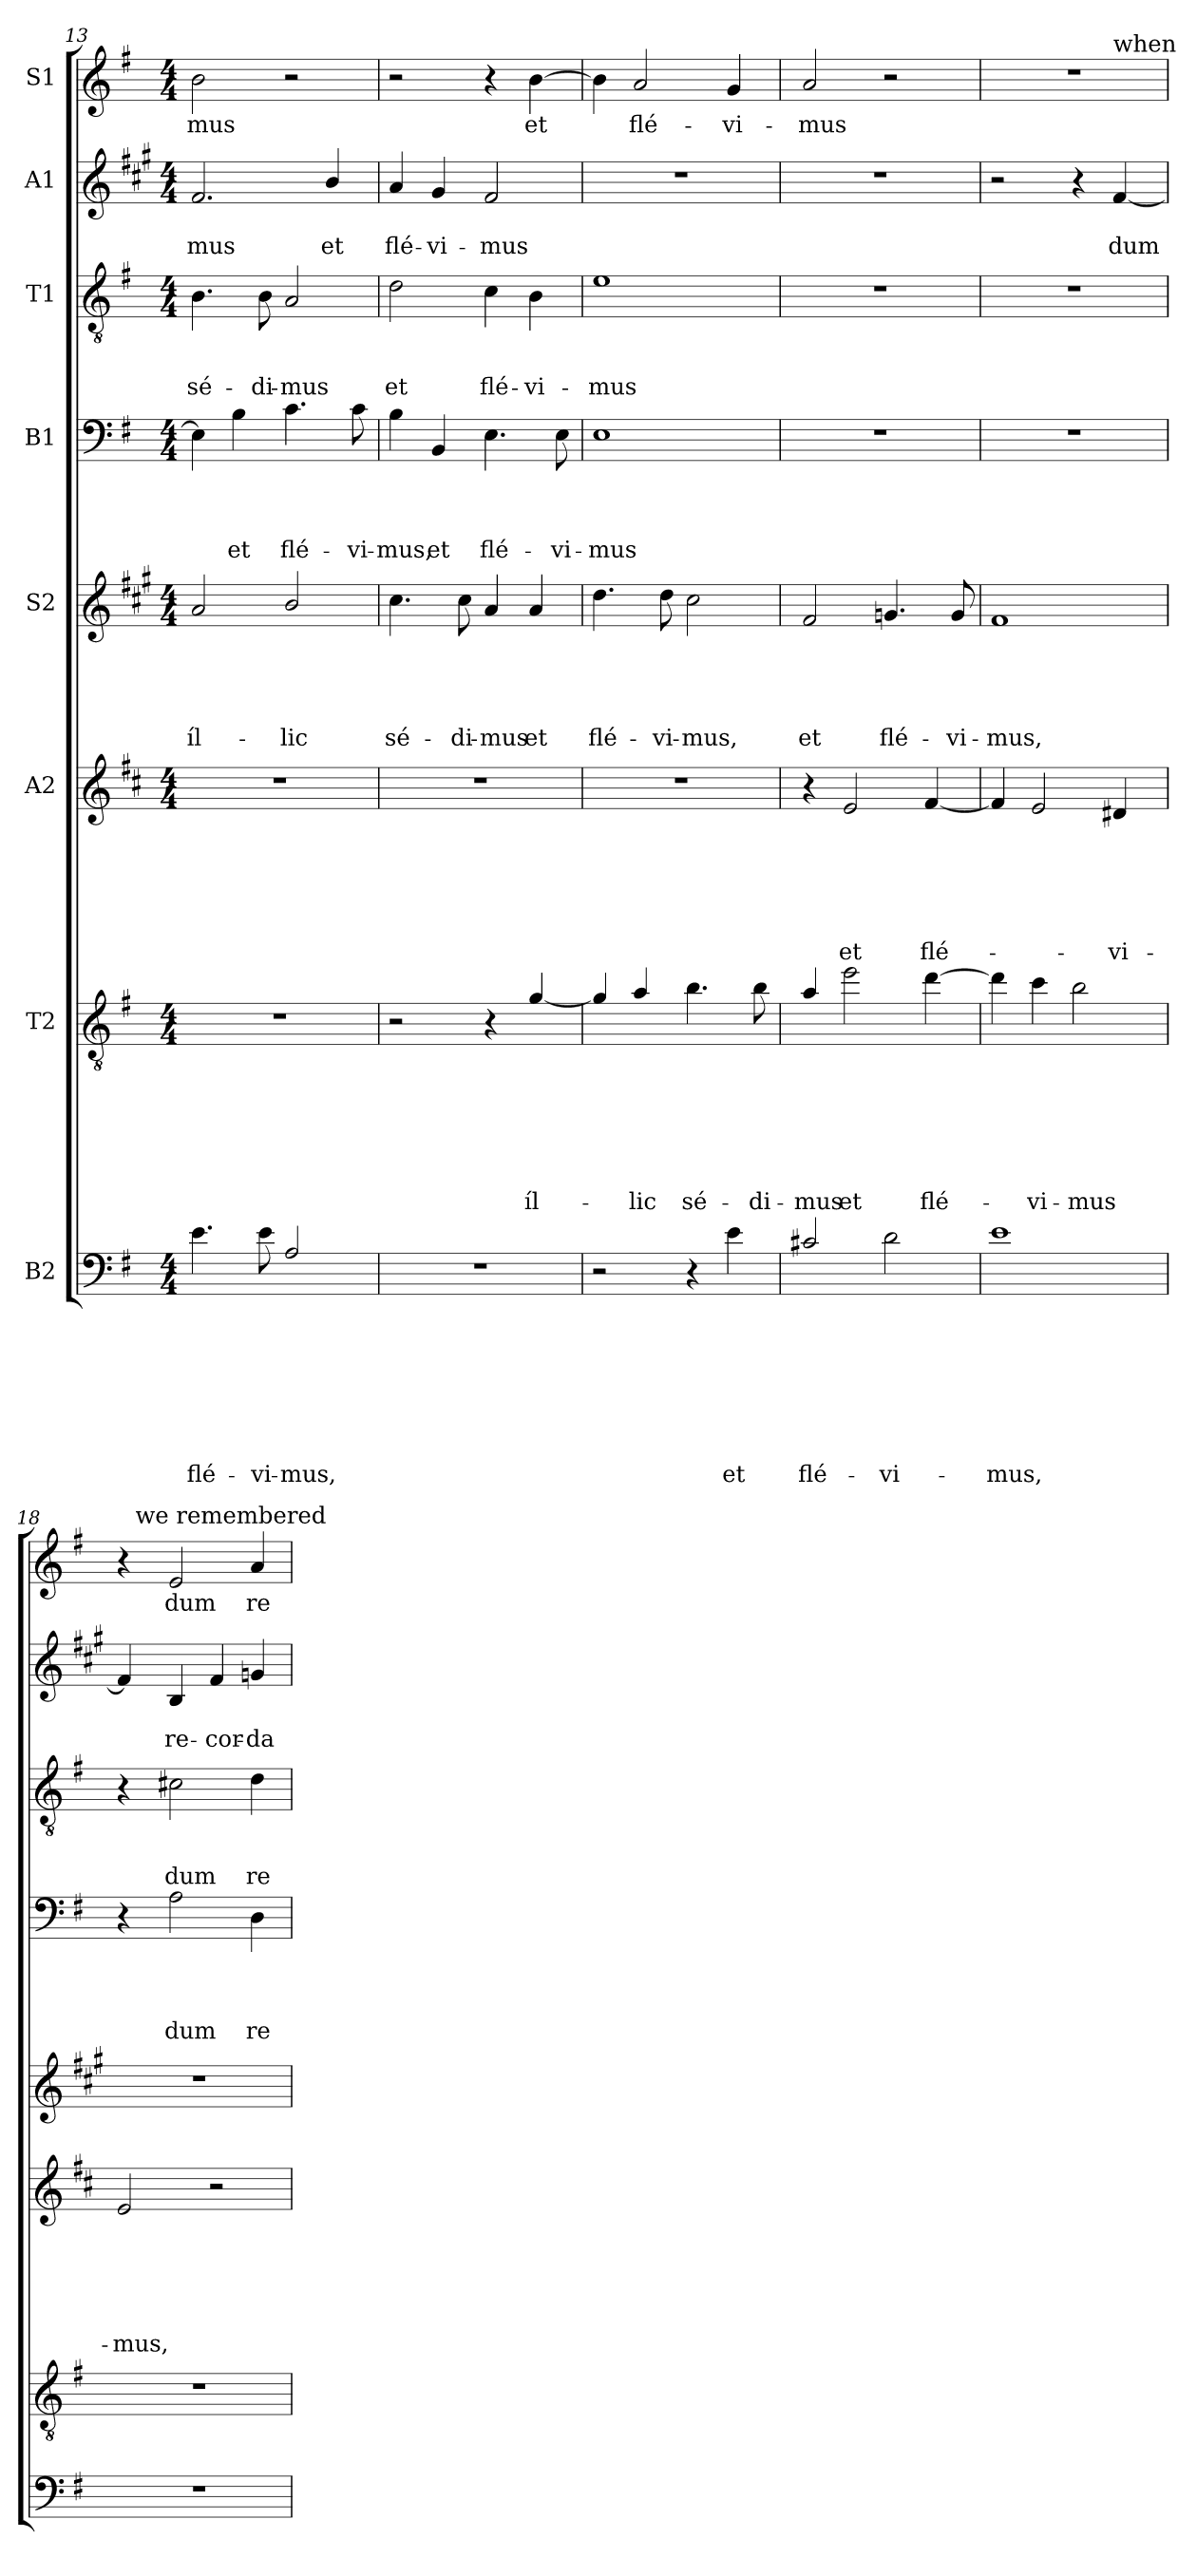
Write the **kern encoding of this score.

**kern	**text	**text	**text	**text	**text	**text	**text	**text	**kern	**text	**text	**text	**text	**text	**text	**text	**kern	**text	**text	**text	**text	**text	**text	**kern	**text	**text	**text	**text	**text	**kern	**text	**text	**text	**text	**kern	**text	**text	**text	**kern	**text	**text	**kern	**text
*part8	*part8	*part8	*part8	*part8	*part8	*part8	*part8	*part8	*part7	*part7	*part7	*part7	*part7	*part7	*part7	*part7	*part6	*part6	*part6	*part6	*part6	*part6	*part6	*part5	*part5	*part5	*part5	*part5	*part5	*part4	*part4	*part4	*part4	*part4	*part3	*part3	*part3	*part3	*part2	*part2	*part2	*part1	*part1
*staff8	*staff8	*staff8	*staff8	*staff8	*staff8	*staff8	*staff8	*staff8	*staff7	*staff7	*staff7	*staff7	*staff7	*staff7	*staff7	*staff7	*staff6	*staff6	*staff6	*staff6	*staff6	*staff6	*staff6	*staff5	*staff5	*staff5	*staff5	*staff5	*staff5	*staff4	*staff4	*staff4	*staff4	*staff4	*staff3	*staff3	*staff3	*staff3	*staff2	*staff2	*staff2	*staff1	*staff1
*I"B2	*	*	*	*	*	*	*	*	*I"T2	*	*	*	*	*	*	*	*I"A2	*	*	*	*	*	*	*I"S2	*	*	*	*	*	*I"B1	*	*	*	*	*I"T1	*	*	*	*I"A1	*	*	*I"S1	*
*clefF4	*	*	*	*	*	*	*	*	*clefGv2	*	*	*	*	*	*	*	*clefG2	*	*	*	*	*	*	*clefG2	*	*	*	*	*	*clefF4	*	*	*	*	*clefGv2	*	*	*	*clefG2	*	*	*clefG2	*
*ITrd7c12	*	*	*	*	*	*	*	*	*ITrd8c14	*	*	*	*	*	*	*	*ITrd4c7	*	*	*	*	*	*	*ITrd1c2	*	*	*	*	*	*	*	*	*	*	*	*	*	*	*ITrd1c2	*	*	*	*
*k[f#]	*	*	*	*	*	*	*	*	*k[f#]	*	*	*	*	*	*	*	*k[f#]	*	*	*	*	*	*	*k[f#]	*	*	*	*	*	*k[f#]	*	*	*	*	*k[f#]	*	*	*	*k[f#]	*	*	*k[f#]	*
*G:	*	*	*	*	*	*	*	*	*G:	*	*	*	*	*	*	*	*G:	*	*	*	*	*	*	*G:	*	*	*	*	*	*G:	*	*	*	*	*G:	*	*	*	*G:	*	*	*G:	*
*M4/4	*	*	*	*	*	*	*	*	*M4/4	*	*	*	*	*	*	*	*M4/4	*	*	*	*	*	*	*M4/4	*	*	*	*	*	*M4/4	*	*	*	*	*M4/4	*	*	*	*M4/4	*	*	*M4/4	*
=13	=13	=13	=13	=13	=13	=13	=13	=13	=13	=13	=13	=13	=13	=13	=13	=13	=13	=13	=13	=13	=13	=13	=13	=13	=13	=13	=13	=13	=13	=13	=13	=13	=13	=13	=13	=13	=13	=13	=13	=13	=13	=13	=13
!	!	!	!	!	!	!	!	!LO:LY:b	!	!	!	!	!	!	!	!	!	!	!	!	!	!	!	!	!	!	!	!	!LO:LY:b	!	!	!	!	!	!	!	!	!LO:LY:b	!	!	!LO:LY:b	!	!LO:LY:b
4.E\	.	.	.	.	.	.	.	flé-	1r	.	.	.	.	.	.	.	1r	.	.	.	.	.	.	2g/	.	.	.	.	íl-	4E\]	.	.	.	.	4.B\	.	.	sé-	2.e/	.	-mus	2b\	-mus
!	!	!	!	!	!	!	!	!	!	!	!	!	!	!	!	!	!	!	!	!	!	!	!	!	!	!	!	!	!	!	!	!	!	!LO:LY:b	!	!	!	!	!	!	!	!	!
.	.	.	.	.	.	.	.	.	.	.	.	.	.	.	.	.	.	.	.	.	.	.	.	.	.	.	.	.	.	4B\	.	.	.	et	.	.	.	.	.	.	.	.	.
!	!	!	!	!	!	!	!	!LO:LY:b	!	!	!	!	!	!	!	!	!	!	!	!	!	!	!	!	!	!	!	!	!	!	!	!	!	!	!	!	!	!LO:LY:b	!	!	!	!	!
8E\	.	.	.	.	.	.	.	-vi-	.	.	.	.	.	.	.	.	.	.	.	.	.	.	.	.	.	.	.	.	.	.	.	.	.	.	8B\	.	.	-di-	.	.	.	.	.
!	!	!	!	!	!	!	!	!LO:LY:b	!	!	!	!	!	!	!	!	!	!	!	!	!	!	!	!	!	!	!	!	!LO:LY:b	!	!	!	!	!LO:LY:b	!	!	!	!LO:LY:b	!	!	!	!	!
2AA/	.	.	.	.	.	.	.	-mus,	.	.	.	.	.	.	.	.	.	.	.	.	.	.	.	2a/	.	.	.	.	-lic	4.c\	.	.	.	flé-	2A/	.	.	-mus	.	.	.	2r	.
!	!	!	!	!	!	!	!	!	!	!	!	!	!	!	!	!	!	!	!	!	!	!	!	!	!	!	!	!	!	!	!	!	!	!	!	!	!	!	!	!	!LO:LY:b	!	!
.	.	.	.	.	.	.	.	.	.	.	.	.	.	.	.	.	.	.	.	.	.	.	.	.	.	.	.	.	.	.	.	.	.	.	.	.	.	.	4a/	.	et	.	.
!	!	!	!	!	!	!	!	!	!	!	!	!	!	!	!	!	!	!	!	!	!	!	!	!	!	!	!	!	!	!	!	!	!	!LO:LY:b	!	!	!	!	!	!	!	!	!
.	.	.	.	.	.	.	.	.	.	.	.	.	.	.	.	.	.	.	.	.	.	.	.	.	.	.	.	.	.	8c\	.	.	.	-vi-	.	.	.	.	.	.	.	.	.
=14	=14	=14	=14	=14	=14	=14	=14	=14	=14	=14	=14	=14	=14	=14	=14	=14	=14	=14	=14	=14	=14	=14	=14	=14	=14	=14	=14	=14	=14	=14	=14	=14	=14	=14	=14	=14	=14	=14	=14	=14	=14	=14	=14
!	!	!	!	!	!	!	!	!	!	!	!	!	!	!	!	!	!	!	!	!	!	!	!	!	!	!	!	!	!LO:LY:b	!	!	!	!	!LO:LY:b	!	!	!	!LO:LY:b	!	!	!LO:LY:b	!	!
1r	.	.	.	.	.	.	.	.	2r	.	.	.	.	.	.	.	1r	.	.	.	.	.	.	4.b\	.	.	.	.	sé-	4B\	.	.	.	-mus,	2d\	.	.	et	4g/	.	flé-	2r	.
!	!	!	!	!	!	!	!	!	!	!	!	!	!	!	!	!	!	!	!	!	!	!	!	!	!	!	!	!	!	!	!	!	!	!LO:LY:b	!	!	!	!	!	!	!LO:LY:b	!	!
.	.	.	.	.	.	.	.	.	.	.	.	.	.	.	.	.	.	.	.	.	.	.	.	.	.	.	.	.	.	4BB/	.	.	.	et	.	.	.	.	4f#/	.	-vi-	.	.
!	!	!	!	!	!	!	!	!	!	!	!	!	!	!	!	!	!	!	!	!	!	!	!	!	!	!	!	!	!LO:LY:b	!	!	!	!	!	!	!	!	!	!	!	!	!	!
.	.	.	.	.	.	.	.	.	.	.	.	.	.	.	.	.	.	.	.	.	.	.	.	8b\	.	.	.	.	-di-	.	.	.	.	.	.	.	.	.	.	.	.	.	.
!	!	!	!	!	!	!	!	!	!	!	!	!	!	!	!	!	!	!	!	!	!	!	!	!	!	!	!	!	!LO:LY:b	!	!	!	!	!LO:LY:b	!	!	!	!LO:LY:b	!	!	!LO:LY:b	!	!
.	.	.	.	.	.	.	.	.	4r	.	.	.	.	.	.	.	.	.	.	.	.	.	.	4g/	.	.	.	.	-mus	4.E\	.	.	.	flé-	4c\	.	.	flé-	2e/	.	-mus	4r	.
!	!	!	!	!	!	!	!	!	!	!	!	!	!	!	!	!LO:LY:b	!	!	!	!	!	!	!	!	!	!	!	!	!LO:LY:b	!	!	!	!	!	!	!	!	!LO:LY:b	!	!	!	!	!LO:LY:b
.	.	.	.	.	.	.	.	.	[4G/	.	.	.	.	.	.	íl-	.	.	.	.	.	.	.	4g/	.	.	.	.	et	.	.	.	.	.	4B\	.	.	-vi-	.	.	.	[4b\	et
!	!	!	!	!	!	!	!	!	!	!	!	!	!	!	!	!	!	!	!	!	!	!	!	!	!	!	!	!	!	!	!	!	!	!LO:LY:b	!	!	!	!	!	!	!	!	!
.	.	.	.	.	.	.	.	.	.	.	.	.	.	.	.	.	.	.	.	.	.	.	.	.	.	.	.	.	.	8E\	.	.	.	-vi-	.	.	.	.	.	.	.	.	.
=15	=15	=15	=15	=15	=15	=15	=15	=15	=15	=15	=15	=15	=15	=15	=15	=15	=15	=15	=15	=15	=15	=15	=15	=15	=15	=15	=15	=15	=15	=15	=15	=15	=15	=15	=15	=15	=15	=15	=15	=15	=15	=15	=15
!	!	!	!	!	!	!	!	!	!	!	!	!	!	!	!	!	!	!	!	!	!	!	!	!	!	!	!	!	!LO:LY:b	!	!	!	!	!LO:LY:b	!	!	!	!LO:LY:b	!	!	!	!	!
2r	.	.	.	.	.	.	.	.	4G/]	.	.	.	.	.	.	.	1r	.	.	.	.	.	.	4.cc\	.	.	.	.	flé-	1E	.	.	.	-mus	1e	.	.	-mus	1r	.	.	4b\]	.
!	!	!	!	!	!	!	!	!	!	!	!	!	!	!	!	!LO:LY:b	!	!	!	!	!	!	!	!	!	!	!	!	!	!	!	!	!	!	!	!	!	!	!	!	!	!	!LO:LY:b
.	.	.	.	.	.	.	.	.	4A/	.	.	.	.	.	.	-lic	.	.	.	.	.	.	.	.	.	.	.	.	.	.	.	.	.	.	.	.	.	.	.	.	.	2a/	flé-
!	!	!	!	!	!	!	!	!	!	!	!	!	!	!	!	!	!	!	!	!	!	!	!	!	!	!	!	!	!LO:LY:b	!	!	!	!	!	!	!	!	!	!	!	!	!	!
.	.	.	.	.	.	.	.	.	.	.	.	.	.	.	.	.	.	.	.	.	.	.	.	8cc\	.	.	.	.	-vi-	.	.	.	.	.	.	.	.	.	.	.	.	.	.
!	!	!	!	!	!	!	!	!	!	!	!	!	!	!	!	!LO:LY:b	!	!	!	!	!	!	!	!	!	!	!	!	!LO:LY:b	!	!	!	!	!	!	!	!	!	!	!	!	!	!
4r	.	.	.	.	.	.	.	.	4.B\	.	.	.	.	.	.	sé-	.	.	.	.	.	.	.	2b\	.	.	.	.	-mus,	.	.	.	.	.	.	.	.	.	.	.	.	.	.
!	!	!	!	!	!	!	!	!LO:LY:b	!	!	!	!	!	!	!	!	!	!	!	!	!	!	!	!	!	!	!	!	!	!	!	!	!	!	!	!	!	!	!	!	!	!	!LO:LY:b
4E\	.	.	.	.	.	.	.	et	.	.	.	.	.	.	.	.	.	.	.	.	.	.	.	.	.	.	.	.	.	.	.	.	.	.	.	.	.	.	.	.	.	4g/	-vi-
!	!	!	!	!	!	!	!	!	!	!	!	!	!	!	!	!LO:LY:b	!	!	!	!	!	!	!	!	!	!	!	!	!	!	!	!	!	!	!	!	!	!	!	!	!	!	!
.	.	.	.	.	.	.	.	.	8B\	.	.	.	.	.	.	-di-	.	.	.	.	.	.	.	.	.	.	.	.	.	.	.	.	.	.	.	.	.	.	.	.	.	.	.
=16	=16	=16	=16	=16	=16	=16	=16	=16	=16	=16	=16	=16	=16	=16	=16	=16	=16	=16	=16	=16	=16	=16	=16	=16	=16	=16	=16	=16	=16	=16	=16	=16	=16	=16	=16	=16	=16	=16	=16	=16	=16	=16	=16
!	!	!	!	!	!	!	!	!LO:LY:b	!	!	!	!	!	!	!	!LO:LY:b	!	!	!	!	!	!	!	!	!	!	!	!	!LO:LY:b	!	!	!	!	!	!	!	!	!	!	!	!	!	!LO:LY:b
2C#X/	.	.	.	.	.	.	.	flé-	4A/	.	.	.	.	.	.	-mus	4r	.	.	.	.	.	.	2e/	.	.	.	.	et	1r	.	.	.	.	1r	.	.	.	1r	.	.	2a/	-mus
!	!	!	!	!	!	!	!	!	!	!	!	!	!	!	!	!LO:LY:b	!	!	!	!	!	!	!LO:LY:b	!	!	!	!	!	!	!	!	!	!	!	!	!	!	!	!	!	!	!	!
.	.	.	.	.	.	.	.	.	2e\	.	.	.	.	.	.	et	2A/	.	.	.	.	.	et	.	.	.	.	.	.	.	.	.	.	.	.	.	.	.	.	.	.	.	.
!	!	!	!	!	!	!	!	!LO:LY:b	!	!	!	!	!	!	!	!	!	!	!	!	!	!	!	!	!	!	!	!	!LO:LY:b	!	!	!	!	!	!	!	!	!	!	!	!	!	!
2D\	.	.	.	.	.	.	.	-vi-	.	.	.	.	.	.	.	.	.	.	.	.	.	.	.	4.fn/	.	.	.	.	flé-	.	.	.	.	.	.	.	.	.	.	.	.	2r	.
!	!	!	!	!	!	!	!	!	!	!	!	!	!	!	!	!LO:LY:b	!	!	!	!	!	!	!LO:LY:b	!	!	!	!	!	!	!	!	!	!	!	!	!	!	!	!	!	!	!	!
.	.	.	.	.	.	.	.	.	[4d\	.	.	.	.	.	.	flé-	[4B/	.	.	.	.	.	flé-	.	.	.	.	.	.	.	.	.	.	.	.	.	.	.	.	.	.	.	.
!	!	!	!	!	!	!	!	!	!	!	!	!	!	!	!	!	!	!	!	!	!	!	!	!	!	!	!	!	!LO:LY:b	!	!	!	!	!	!	!	!	!	!	!	!	!	!
.	.	.	.	.	.	.	.	.	.	.	.	.	.	.	.	.	.	.	.	.	.	.	.	8f/	.	.	.	.	-vi-	.	.	.	.	.	.	.	.	.	.	.	.	.	.
!!LO:PB:g=z
=17	=17	=17	=17	=17	=17	=17	=17	=17	=17	=17	=17	=17	=17	=17	=17	=17	=17	=17	=17	=17	=17	=17	=17	=17	=17	=17	=17	=17	=17	=17	=17	=17	=17	=17	=17	=17	=17	=17	=17	=17	=17	=17	=17
!	!	!	!	!	!	!	!	!LO:LY:b	!	!	!	!	!	!	!	!	!	!	!	!	!	!	!	!	!	!	!	!	!LO:LY:b	!	!	!	!	!	!	!	!	!	!	!	!	!	!
*	*	*	*	*	*	*	*	*	*	*	*	*	*	*	*	*	*	*	*	*	*	*	*	*	*	*	*	*	*	*	*	*	*	*	*	*	*	*	*	*	*	*^	*
1E	.	.	.	.	.	.	.	-mus,	4d\]	.	.	.	.	.	.	.	4B/]	.	.	.	.	.	.	1e	.	.	.	.	-mus,	1r	.	.	.	.	1r	.	.	.	2r	.	.	1r	2.ryy	.
!	!	!	!	!	!	!	!	!	!	!	!	!	!	!	!	!LO:LY:b	!	!	!	!	!	!	!	!	!	!	!	!	!	!	!	!	!	!	!	!	!	!	!	!	!	!	!	!
.	.	.	.	.	.	.	.	.	4c\	.	.	.	.	.	.	-vi-	2A/	.	.	.	.	.	.	.	.	.	.	.	.	.	.	.	.	.	.	.	.	.	.	.	.	.	.	.
!	!	!	!	!	!	!	!	!	!	!	!	!	!	!	!	!LO:LY:b	!	!	!	!	!	!	!	!	!	!	!	!	!	!	!	!	!	!	!	!	!	!	!	!	!	!	!	!
.	.	.	.	.	.	.	.	.	2B\	.	.	.	.	.	.	-mus	.	.	.	.	.	.	.	.	.	.	.	.	.	.	.	.	.	.	.	.	.	.	4r	.	.	.	.	.
!	!	!	!	!	!	!	!	!	!	!	!	!	!	!	!	!	!	!	!	!	!	!	!	!	!	!	!	!	!	!	!	!	!	!	!	!	!	!	!	!	!	!	!LO:TX:a:t=when	!
!	!	!	!	!	!	!	!	!	!	!	!	!	!	!	!	!	!	!	!	!	!	!	!LO:LY:b	!	!	!	!	!	!	!	!	!	!	!	!	!	!	!	!	!	!LO:LY:b	!	!	!
.	.	.	.	.	.	.	.	.	.	.	.	.	.	.	.	.	4G#X/	.	.	.	.	.	-vi-	.	.	.	.	.	.	.	.	.	.	.	.	.	.	.	[4e/	.	dum	.	4ryy	.
=18	=18	=18	=18	=18	=18	=18	=18	=18	=18	=18	=18	=18	=18	=18	=18	=18	=18	=18	=18	=18	=18	=18	=18	=18	=18	=18	=18	=18	=18	=18	=18	=18	=18	=18	=18	=18	=18	=18	=18	=18	=18	=18	=18	=18
!	!	!	!	!	!	!	!	!	!	!	!	!	!	!	!	!	!	!	!	!	!	!	!LO:LY:b	!	!	!	!	!	!	!	!	!	!	!	!	!	!	!	!	!	!	!	!	!
1r	.	.	.	.	.	.	.	.	1r	.	.	.	.	.	.	.	2A/	.	.	.	.	.	-mus,	1r	.	.	.	.	.	4r	.	.	.	.	4r	.	.	.	4e/]	.	.	4r	16ryy	.
!	!	!	!	!	!	!	!	!	!	!	!	!	!	!	!	!	!	!	!	!	!	!	!	!	!	!	!	!	!	!	!	!	!	!	!	!	!	!	!	!	!	!	!LO:TX:a:t=we remembered	!
.	.	.	.	.	.	.	.	.	.	.	.	.	.	.	.	.	.	.	.	.	.	.	.	.	.	.	.	.	.	.	.	.	.	.	.	.	.	.	.	.	.	.	2...ryy	.
!	!	!	!	!	!	!	!	!	!	!	!	!	!	!	!	!	!	!	!	!	!	!	!	!	!	!	!	!	!	!	!	!	!	!LO:LY:b	!	!	!	!LO:LY:b	!	!	!LO:LY:b	!	!	!LO:LY:b
.	.	.	.	.	.	.	.	.	.	.	.	.	.	.	.	.	.	.	.	.	.	.	.	.	.	.	.	.	.	2A\	.	.	.	dum	2c#X\	.	.	dum	4A/	.	re-	2e/	.	dum
!	!	!	!	!	!	!	!	!	!	!	!	!	!	!	!	!	!	!	!	!	!	!	!	!	!	!	!	!	!	!	!	!	!	!	!	!	!	!	!	!	!LO:LY:b	!	!	!
.	.	.	.	.	.	.	.	.	.	.	.	.	.	.	.	.	2r	.	.	.	.	.	.	.	.	.	.	.	.	.	.	.	.	.	.	.	.	.	4e/	.	-cor-	.	.	.
!	!	!	!	!	!	!	!	!	!	!	!	!	!	!	!	!	!	!	!	!	!	!	!	!	!	!	!	!	!	!	!	!	!	!LO:LY:b	!	!	!	!LO:LY:b	!	!	!LO:LY:b	!	!	!LO:LY:b
.	.	.	.	.	.	.	.	.	.	.	.	.	.	.	.	.	.	.	.	.	.	.	.	.	.	.	.	.	.	4D\	.	.	.	re-	4d\	.	.	re-	4fn/	.	-da-	4a/	.	re-
*	*	*	*	*	*	*	*	*	*	*	*	*	*	*	*	*	*	*	*	*	*	*	*	*	*	*	*	*	*	*	*	*	*	*	*	*	*	*	*	*	*	*v	*v	*
=	=	=	=	=	=	=	=	=	=	=	=	=	=	=	=	=	=	=	=	=	=	=	=	=	=	=	=	=	=	=	=	=	=	=	=	=	=	=	=	=	=	=	=
*-	*-	*-	*-	*-	*-	*-	*-	*-	*-	*-	*-	*-	*-	*-	*-	*-	*-	*-	*-	*-	*-	*-	*-	*-	*-	*-	*-	*-	*-	*-	*-	*-	*-	*-	*-	*-	*-	*-	*-	*-	*-	*-	*-
